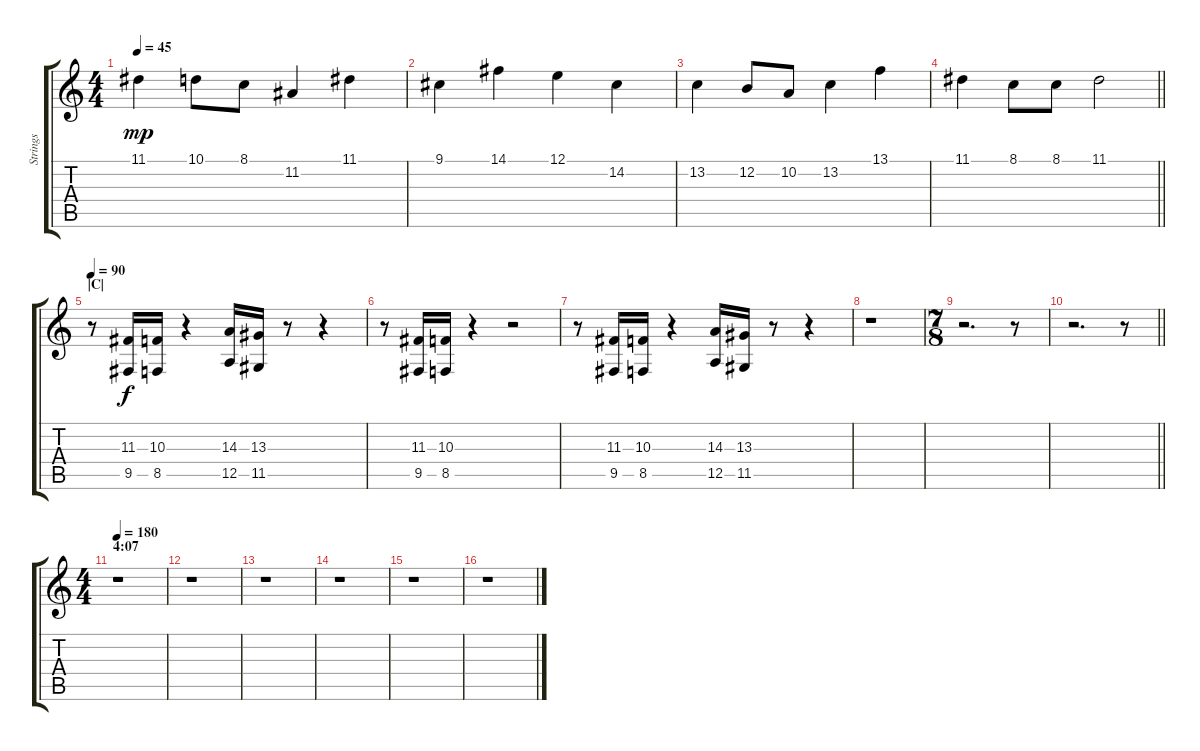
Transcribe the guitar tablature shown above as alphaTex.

\track ("Strings" "Strings") {instrument stringensemble1}
\staff {score tabs}
\tuning (E4 B3 G3 D3 A2 E2) {hide}
\ts (4 4)
\tempo 45
\clef g2
\ks c
11.1.4{dy mp} 10.1.8 8.1.8 11.2.4 11.1.4 |
9.1.4 14.1.4 12.1.4 14.2.4 |
13.2.4 12.2.8 10.2.8 13.2.4 13.1.4 |
\barLineRight lightlight
11.1.4 8.1.8 8.1.8 11.1.2 |
\section ("" "|C|")
\tempo 90
r.8 (11.3 9.5).16{dy f} (10.3 8.5).16 r.4 (14.3 12.5).16 (13.3 11.5).16 r.8 r.4 |
r.8 (11.3 9.5).16 (10.3 8.5).16 r.4 r.2 |
r.8 (11.3 9.5).16 (10.3 8.5).16 r.4 (14.3 12.5).16 (13.3 11.5).16 r.8 r.4 |
r.1 |
\ts (7 8)
r.2{d} r.8 |
\barLineRight lightlight
r.2{d} r.8 |
\ts (4 4)
\section ("" "4:07")
\tempo 180
r.1 |
r.1 |
r.1 |
r.1 |
r.1 |
r.1
